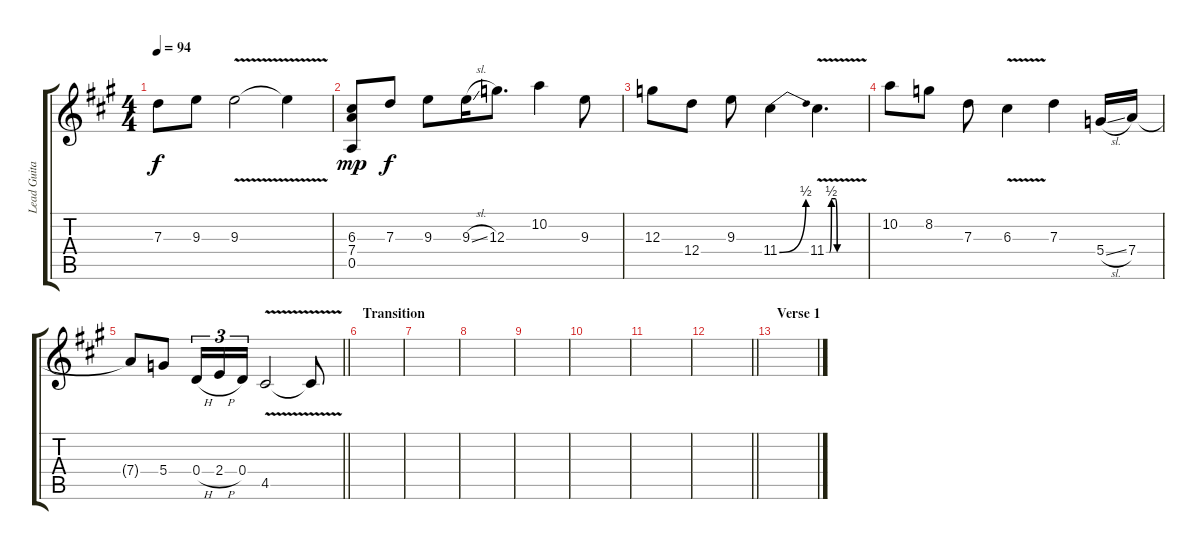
\track ("Lead Guitar" "Lead Guita") {instrument overdrivenguitar}
\staff {score tabs}
\tuning (E4 B3 G3 D3 A2 E2) {hide}
\ts (4 4)
\tempo 94
\clef g2
\ks a
7.3{t}.8{dy f} 9.3.8 9.3{v}.2 9.3{t}.4 |
(6.3 7.4 0.5).8{dy mp} 7.3.8{dy f} 9.3.8 9.3{sl}.16 12.3.8{d} 10.2.4 9.3.8 |
12.3.8 12.4.8 9.3.8 11.4{be (bend 0 0 60 2)}.4 11.4{be (custom 0 0 5 0 8 2 14 2 17 0 27 0 31 0 41 0 47 0 50 0 55 0 60 0) v}.4{d} |
10.2.8 8.2.8 7.3.8 6.3{v}.4 7.3.4 5.4{sl}.16 7.4.16 |
\barLineRight lightlight
7.4{t}.8 5.4.8 0.4{h}.16{tu (3 2)} 2.4{h}.16{tu (3 2) beam merge} 0.4.16{tu (3 2)} 4.5{v}.2 4.5{t}.8 |
\section ("" "Transition")
|
|
|
|
|
|
\barLineRight lightlight
|
\section ("" "Verse 1")
